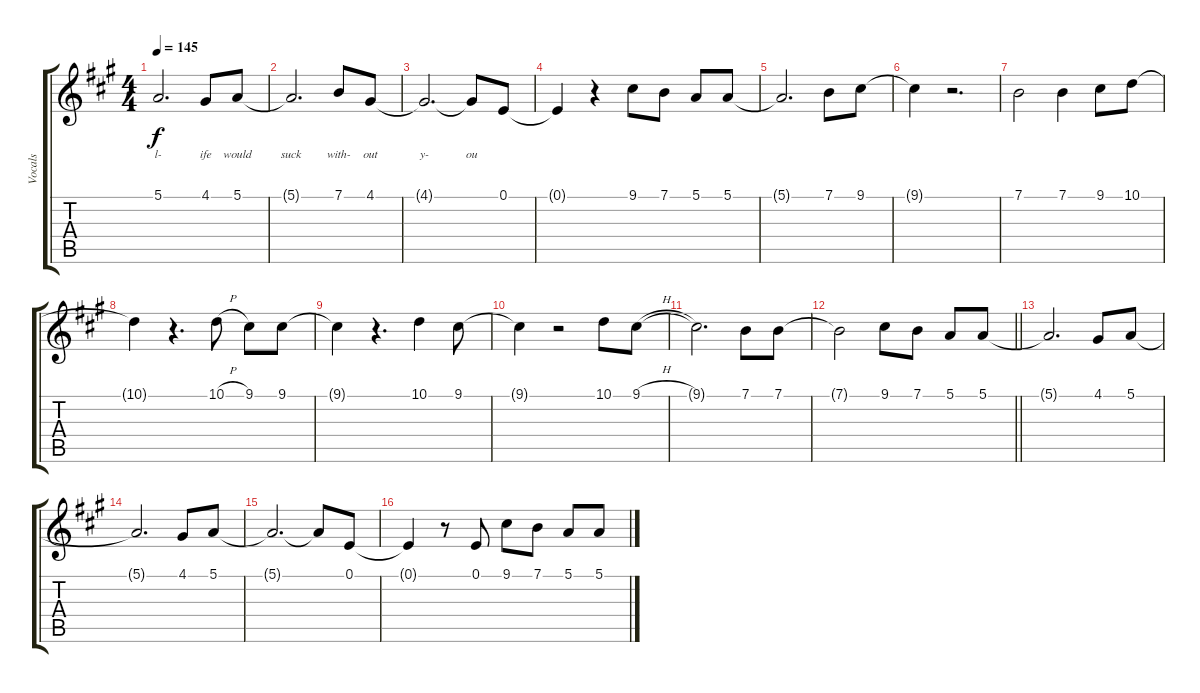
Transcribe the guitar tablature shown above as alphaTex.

\track ("Vocals" "Vocals") {instrument altosax}
\staff {score tabs}
\tuning (E4 B3 G3 D3 A2 E2) {hide}
\ts (4 4)
\tempo 145
\clef g2
\ks a
5.1{t}.2{d lyrics (0 "l-") lyrics (1 "") lyrics (2 "") lyrics (3 "") lyrics (4 "") dy f} 4.1.8{lyrics (0 "ife") lyrics (1 "") lyrics (2 "") lyrics (3 "") lyrics (4 "")} 5.1.8{lyrics (0 "would") lyrics (1 "") lyrics (2 "") lyrics (3 "") lyrics (4 "")} |
5.1{t}.2{d lyrics (0 "suck") lyrics (1 "") lyrics (2 "") lyrics (3 "") lyrics (4 "")} 7.1.8{lyrics (0 "with-") lyrics (1 "") lyrics (2 "") lyrics (3 "") lyrics (4 "")} 4.1.8{lyrics (0 "out") lyrics (1 "") lyrics (2 "") lyrics (3 "") lyrics (4 "")} |
4.1{t}.2{d lyrics (0 "y-") lyrics (1 "") lyrics (2 "") lyrics (3 "") lyrics (4 "")} 4.1{t}.8{lyrics (0 "ou") lyrics (1 "") lyrics (2 "") lyrics (3 "") lyrics (4 "")} 0.1.8 |
0.1{t}.4 r.4 9.1.8 7.1.8 5.1.8 5.1.8 |
5.1{t}.2{d} 7.1.8 9.1.8 |
9.1{t}.4 r.2{d} |
7.1.2 7.1.4 9.1.8 10.1.8 |
10.1{t}.4 r.4{d} 10.1{h}.8 9.1.8 9.1.8 |
9.1{t}.4 r.4{d} 10.1.4 9.1.8 |
9.1{t}.4 r.2 10.1.8 9.1{h}.8 |
9.1{t}.2{d} 7.1.8 7.1.8 |
\barLineRight lightlight
7.1{t}.2 9.1.8 7.1.8 5.1.8 5.1.8 |
5.1{t}.2{d} 4.1.8 5.1.8 |
5.1{t}.2{d} 4.1.8 5.1.8 |
5.1{t}.2{d} 5.1{t}.8 0.1.8 |
0.1{t}.4 r.8 0.1.8 9.1.8 7.1.8 5.1.8 5.1.8
